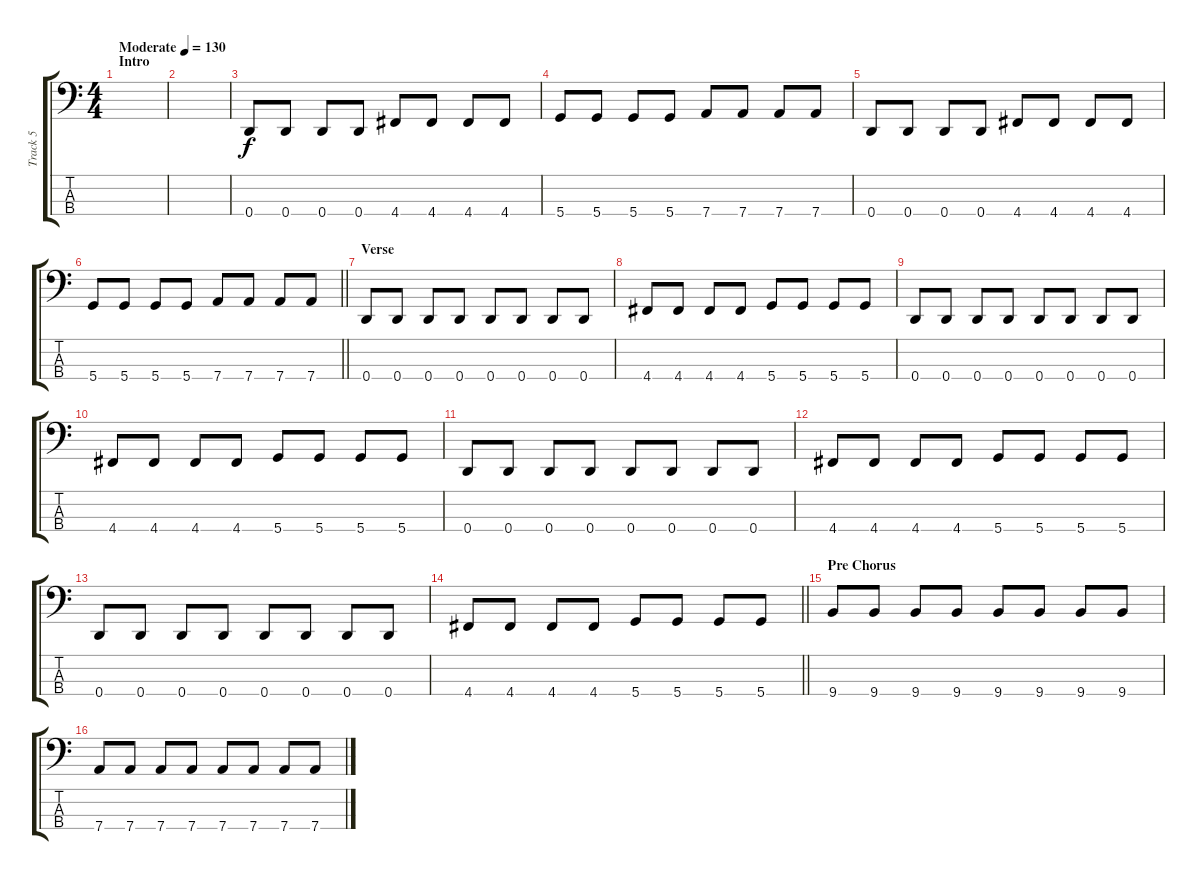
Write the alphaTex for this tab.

\track ("Track 5" "Track 5") {instrument electricbassfinger}
\staff {score tabs}
\tuning (G2 D2 A1 D1) {hide}
\ts (4 4)
\section ("" "Intro")
\tempo (130 "Moderate")
\clef f4
\ks c
|
|
0.4.8 0.4.8 0.4.8 0.4.8 4.4.8 4.4.8 4.4.8 4.4.8 |
5.4.8 5.4.8 5.4.8 5.4.8 7.4.8 7.4.8 7.4.8 7.4.8 |
0.4.8 0.4.8 0.4.8 0.4.8 4.4.8 4.4.8 4.4.8 4.4.8 |
\barLineRight lightlight
5.4.8 5.4.8 5.4.8 5.4.8 7.4.8 7.4.8 7.4.8 7.4.8 |
\section ("" "Verse")
0.4.8 0.4.8 0.4.8 0.4.8 0.4.8 0.4.8 0.4.8 0.4.8 |
4.4.8 4.4.8 4.4.8 4.4.8 5.4.8 5.4.8 5.4.8 5.4.8 |
0.4.8 0.4.8 0.4.8 0.4.8 0.4.8 0.4.8 0.4.8 0.4.8 |
4.4.8 4.4.8 4.4.8 4.4.8 5.4.8 5.4.8 5.4.8 5.4.8 |
0.4.8 0.4.8 0.4.8 0.4.8 0.4.8 0.4.8 0.4.8 0.4.8 |
4.4.8 4.4.8 4.4.8 4.4.8 5.4.8 5.4.8 5.4.8 5.4.8 |
0.4.8 0.4.8 0.4.8 0.4.8 0.4.8 0.4.8 0.4.8 0.4.8 |
\barLineRight lightlight
4.4.8 4.4.8 4.4.8 4.4.8 5.4.8 5.4.8 5.4.8 5.4.8 |
\section ("" "Pre Chorus")
9.4.8 9.4.8 9.4.8 9.4.8 9.4.8 9.4.8 9.4.8 9.4.8 |
7.4.8 7.4.8 7.4.8 7.4.8 7.4.8 7.4.8 7.4.8 7.4.8
